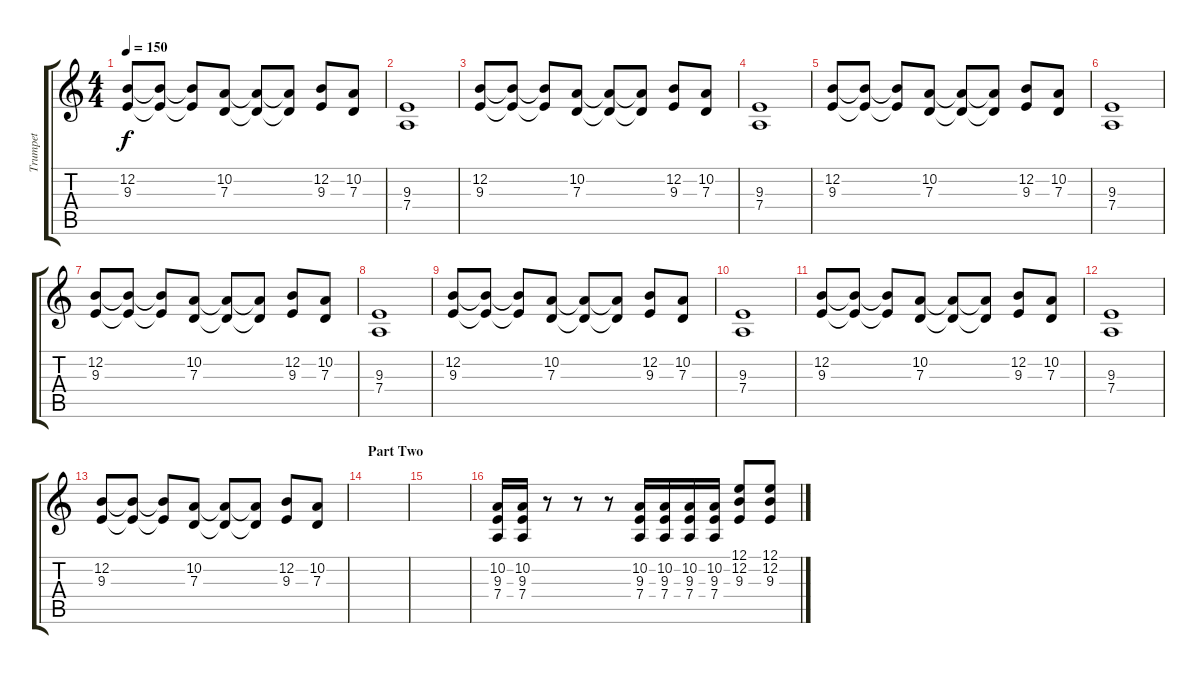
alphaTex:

\track ("Trumpet" "Trumpet") {instrument trumpet}
\staff {score tabs}
\tuning (E4 B3 G3 D3 A2 E2) {hide}
\ts (4 4)
\tempo 150
\clef g2
\ks c
(12.2 9.3).8{dy f} (12.2{t} 9.3{t}).8 (12.2{t} 9.3{t}).8 (10.2 7.3).8 (10.2{t} 7.3{t}).8 (10.2{t} 7.3{t}).8 (12.2 9.3).8 (10.2 7.3).8 |
(9.3 7.4).1 |
(12.2 9.3).8 (12.2{t} 9.3{t}).8 (12.2{t} 9.3{t}).8 (10.2 7.3).8 (10.2{t} 7.3{t}).8 (10.2{t} 7.3{t}).8 (12.2 9.3).8 (10.2 7.3).8 |
(9.3 7.4).1 |
(12.2 9.3).8 (12.2{t} 9.3{t}).8 (12.2{t} 9.3{t}).8 (10.2 7.3).8 (10.2{t} 7.3{t}).8 (10.2{t} 7.3{t}).8 (12.2 9.3).8 (10.2 7.3).8 |
(9.3 7.4).1 |
(12.2 9.3).8 (12.2{t} 9.3{t}).8 (12.2{t} 9.3{t}).8 (10.2 7.3).8 (10.2{t} 7.3{t}).8 (10.2{t} 7.3{t}).8 (12.2 9.3).8 (10.2 7.3).8 |
(9.3 7.4).1 |
(12.2 9.3).8 (12.2{t} 9.3{t}).8 (12.2{t} 9.3{t}).8 (10.2 7.3).8 (10.2{t} 7.3{t}).8 (10.2{t} 7.3{t}).8 (12.2 9.3).8 (10.2 7.3).8 |
(9.3 7.4).1 |
(12.2 9.3).8 (12.2{t} 9.3{t}).8 (12.2{t} 9.3{t}).8 (10.2 7.3).8 (10.2{t} 7.3{t}).8 (10.2{t} 7.3{t}).8 (12.2 9.3).8 (10.2 7.3).8 |
(9.3 7.4).1 |
(12.2 9.3).8 (12.2{t} 9.3{t}).8 (12.2{t} 9.3{t}).8 (10.2 7.3).8 (10.2{t} 7.3{t}).8 (10.2{t} 7.3{t}).8 (12.2 9.3).8 (10.2 7.3).8 |
\section ("" "Part Two")
|
|
(10.2 9.3 7.4).16 (10.2 9.3 7.4).16 r.8 r.8 r.8 (10.2 9.3 7.4).16 (10.2 9.3 7.4).16 (10.2 9.3 7.4).16 (10.2 9.3 7.4).16 (12.1 12.2 9.3).8 (12.1 12.2 9.3).8
